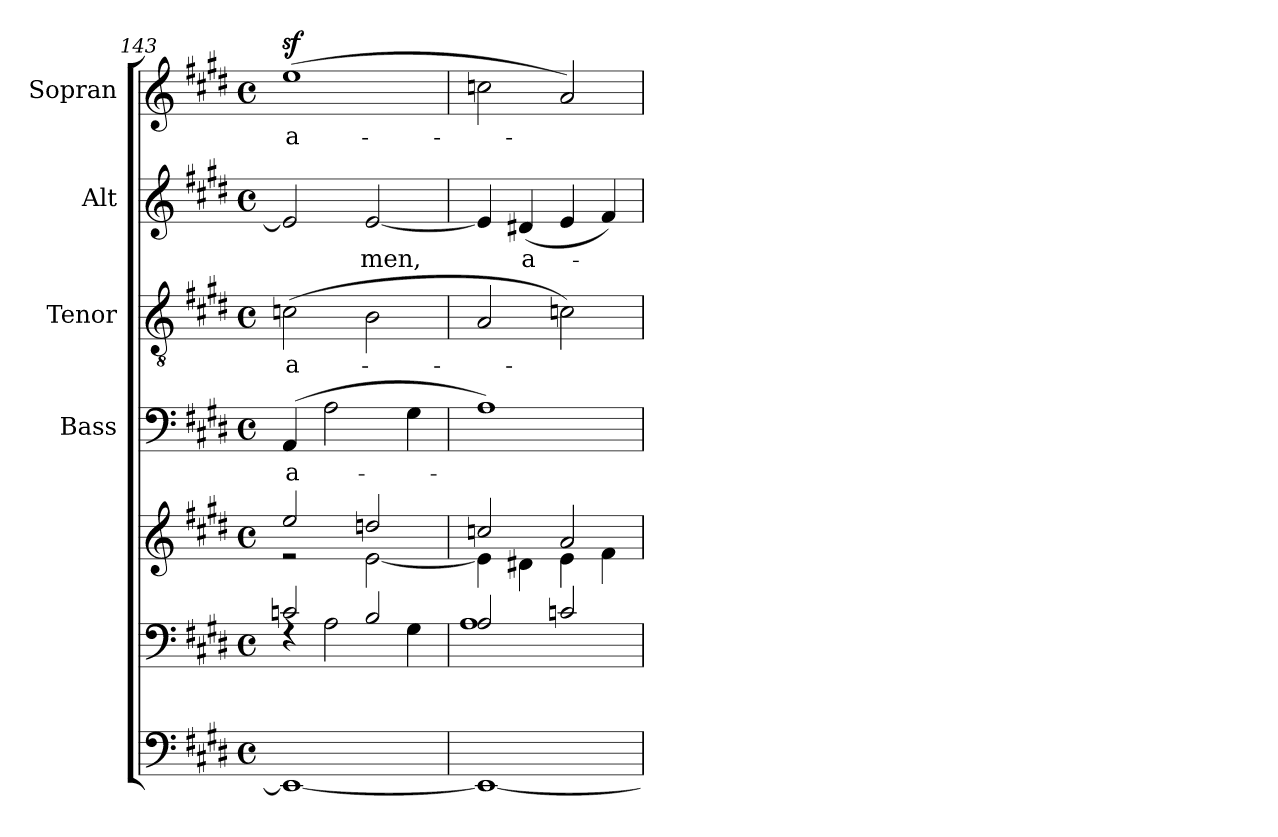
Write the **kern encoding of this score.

**kern	**kern	**kern	**kern	**text	**kern	**text	**kern	**text	**kern	**text
*part6	*part5	*part5	*part4	*part4	*part3	*part3	*part2	*part2	*part1	*part1
*staff7	*staff6	*staff5	*staff4	*staff4	*staff3	*staff3	*staff2	*staff2	*staff1	*staff1
*	*	*	*I"Bass	*	*I"Tenor	*	*I"Alt	*	*I"Sopran	*
*	*	*	*I'B.	*	*I'T.	*	*I'A.	*	*I'S.	*
*clefF4	*clefF4	*clefG2	*clefF4	*	*clefGv2	*	*clefG2	*	*clefG2	*
*ITrd7c12	*	*	*	*	*	*	*	*	*	*
*k[f#c#g#d#]	*k[f#c#g#d#]	*k[f#c#g#d#]	*k[f#c#g#d#]	*	*k[f#c#g#d#]	*	*k[f#c#g#d#]	*	*k[f#c#g#d#]	*
*E:	*E:	*E:	*E:	*	*E:	*	*E:	*	*E:	*
*M4/4	*M4/4	*M4/4	*M4/4	*	*M4/4	*	*M4/4	*	*M4/4	*
*met(c)	*met(c)	*met(c)	*met(c)	*	*met(c)	*	*met(c)	*	*met(c)	*
=143	=143	=143	=143	=143	=143	=143	=143	=143	=143	=143
*	*^	*^	*	*	*	*	*	*	*	*
!	!	!	!	!	!	!LO:LY:b	!	!LO:LY:b	!	!	!	!LO:LY:b
1EEE_	2cn/	4rE	2ee/	2re	(4AA/	a-	(>2cn\	a-	2e/]	.	(>1eez>	a-
.	.	2A\	.	.	2A\	.	.	.	.	.	.	.
!	!	!	!	!	!	!	!	!	!	!LO:LY:b	!	!
.	2B/	.	2ddn/	[<2e\	.	.	2B\	.	[2e/	-men,	.	.
.	.	4G#\	.	.	4G#\	.	.	.	.	.	.	.
=144	=144	=144	=144	=144	=144	=144	=144	=144	=144	=144	=144	=144
1EEE_	2A/	1A	2ccn/	4e\]	1A)	.	2A/	.	4e/]	.	2ccn\	.
!	!	!	!	!	!	!	!	!	!	!LO:LY:b	!	!
.	.	.	.	4d#X\	.	.	.	.	(<4d#X/	a-	.	.
.	2cn/	.	2a/	4e\	.	.	2cn\)	.	4e/	.	2a/)	.
.	.	.	.	4f#\	.	.	.	.	4f#/)	.	.	.
*	*v	*v	*	*	*	*	*	*	*	*	*	*
*	*	*v	*v	*	*	*	*	*	*	*	*
=	=	=	=	=	=	=	=	=	=	=
*-	*-	*-	*-	*-	*-	*-	*-	*-	*-	*-
